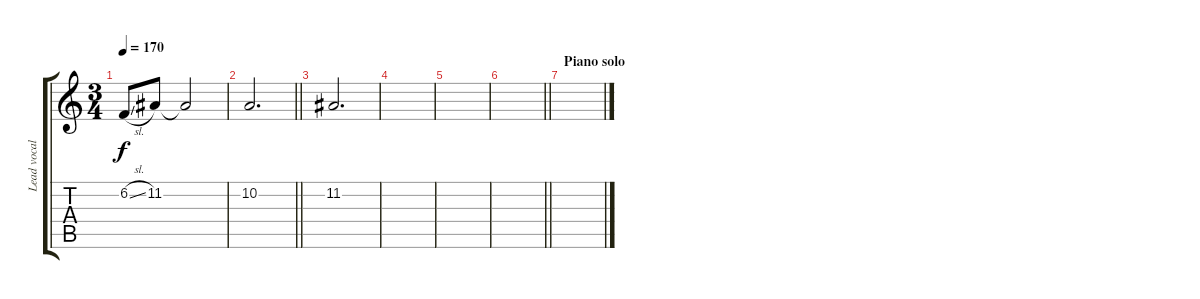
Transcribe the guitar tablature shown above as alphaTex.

\track ("Lead vocals" "Lead vocal") {instrument flute}
\staff {score tabs}
\tuning (E4 B3 G3 D3 A2 E2) {hide}
\ts (3 4)
\tempo 170
\clef g2
\ks c
6.2{sl}.8{dy f} 11.2.8 11.2{t}.2 |
\barLineRight lightlight
10.2.2{d} |
11.2.2{d} |
|
|
\barLineRight lightlight
|
\section ("" "Piano solo")
